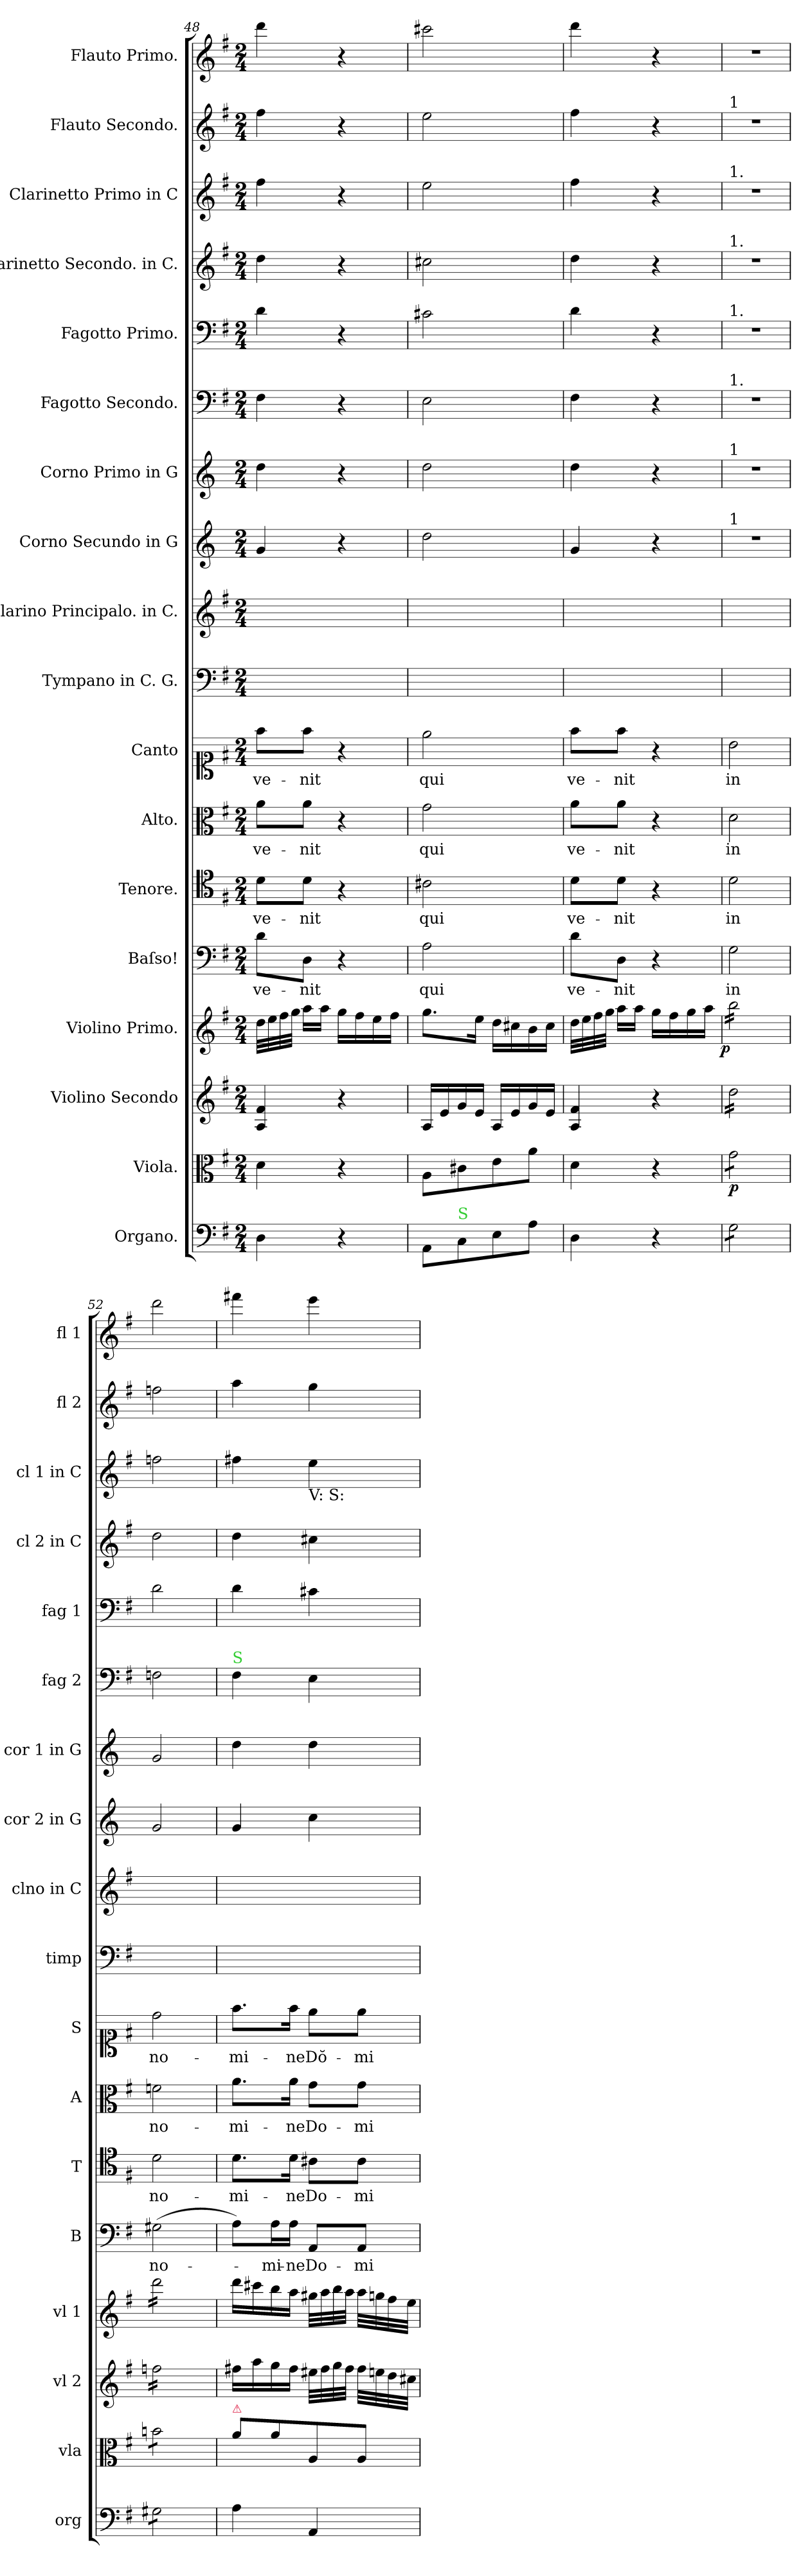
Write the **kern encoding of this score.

**kern	**kern	**dynam	**kern	**kern	**dynam	**kern	**text	**kern	**text	**kern	**text	**kern	**text	**kern	**kern	**kern	**kern	**kern	**kern	**kern	**kern	**kern	**kern
*part18	*part17	*part17	*part16	*part15	*part15	*part14	*part14	*part13	*part13	*part12	*part12	*part11	*part11	*part10	*part9	*part8	*part7	*part6	*part5	*part4	*part3	*part2	*part1
*staff18	*staff17	*staff17	*staff16	*staff15	*staff15	*staff14	*staff14	*staff13	*staff13	*staff12	*staff12	*staff11	*staff11	*staff10	*staff9	*staff8	*staff7	*staff6	*staff5	*staff4	*staff3	*staff2	*staff1
*I"Organo.	*I"Viola.	*	*I"Violino Secondo	*I"Violino Primo.	*	*I"Baſso!	*	*I"Tenore.	*	*I"Alto.	*	*I"Canto	*	*I"Tympano in C. G.	*I"Clarino Principalo. in C.	*I"Corno Secundo in G	*I"Corno Primo in G	*I"Fagotto Secondo.	*I"Fagotto Primo.	*I"Clarinetto Secondo. in C.	*I"Clarinetto Primo in C	*I"Flauto Secondo.	*I"Flauto Primo.
*I'org	*I'vla	*	*I'vl 2	*I'vl 1	*	*I'B	*	*I'T	*	*I'A	*	*I'S	*	*I'timp	*I'clno in C	*I'cor 2 in G	*I'cor 1 in G	*I'fag 2	*I'fag 1	*I'cl 2 in C	*I'cl 1 in C	*I'fl 2	*I'fl 1
*clefF4	*clefC3	*	*clefG2	*clefG2	*	*clefF4	*	*clefC4	*	*clefC3	*	*clefC1	*	*clefF4	*clefG2	*clefG2	*clefG2	*clefF4	*clefF4	*clefG2	*clefG2	*clefG2	*clefG2
*	*	*	*	*	*	*	*	*	*	*	*	*	*	*	*	*ITrd3c5	*ITrd3c5	*	*	*	*	*	*
*k[f#]	*k[f#]	*	*k[f#]	*k[f#]	*	*k[f#]	*	*k[f#]	*	*k[f#]	*	*k[f#]	*	*k[f#]	*k[f#]	*k[f#]	*k[f#]	*k[f#]	*k[f#]	*k[f#]	*k[f#]	*k[f#]	*k[f#]
*G:	*G:	*	*G:	*G:	*	*G:	*	*G:	*	*G:	*	*G:	*	*G:	*G:	*G:	*G:	*G:	*G:	*G:	*G:	*G:	*G:
*M2/4	*M2/4	*	*M2/4	*M2/4	*	*M2/4	*	*M2/4	*	*M2/4	*	*M2/4	*	*M2/4	*M2/4	*M2/4	*M2/4	*M2/4	*M2/4	*M2/4	*M2/4	*M2/4	*M2/4
=48	=48	=48	=48	=48	=48	=48	=48	=48	=48	=48	=48	=48	=48	=48	=48	=48	=48	=48	=48	=48	=48	=48	=48
4D\	4d\	.	4A/ 4f#/	32dd\LLL	.	8d\L	ve-	8d\L	ve-	8a\L	ve-	8ff#\L	ve-	2ryy	2ryy	4d/	4a\	4F#\	4d\	4dd\	4ff#\	4ff#\	4ddd\
.	.	.	.	32ee\	.	.	.	.	.	.	.	.	.	.	.	.	.	.	.	.	.	.	.
.	.	.	.	32ff#\	.	.	.	.	.	.	.	.	.	.	.	.	.	.	.	.	.	.	.
.	.	.	.	32gg\JJJ	.	.	.	.	.	.	.	.	.	.	.	.	.	.	.	.	.	.	.
.	.	.	.	16aa\LL	.	8D\J	-nit	8d\J	-nit	8a\J	-nit	8ff#\J	-nit	.	.	.	.	.	.	.	.	.	.
.	.	.	.	16aa\JJ	.	.	.	.	.	.	.	.	.	.	.	.	.	.	.	.	.	.	.
4r	4r	.	4r	16gg\LL	.	4r	.	4r	.	4r	.	4r	.	.	.	4r	4r	4r	4r	4r	4r	4r	4r
.	.	.	.	16ff#\	.	.	.	.	.	.	.	.	.	.	.	.	.	.	.	.	.	.	.
.	.	.	.	16ee\	.	.	.	.	.	.	.	.	.	.	.	.	.	.	.	.	.	.	.
.	.	.	.	16ff#\JJ	.	.	.	.	.	.	.	.	.	.	.	.	.	.	.	.	.	.	.
=49	=49	=49	=49	=49	=49	=49	=49	=49	=49	=49	=49	=49	=49	=49	=49	=49	=49	=49	=49	=49	=49	=49	=49
!	!	!	!	!	!	!	!LO:LY:i	!	!	!	!	!	!	!	!	!	!	!	!	!	!	!	!
8AA\L	8A\L	.	16A/LL	8.gg\L	.	2A\	qui	2c#X\	qui	2g\	qui	2ee\	qui	2ryy	2ryy	2a\	2a\	2E\	2c#X\	2cc#X\	2ee\	2ee\	2ccc#X\
.	.	.	16e/	.	.	.	.	.	.	.	.	.	.	.	.	.	.	.	.	.	.	.	.
!LO:TX:a:color=limegreen:t=S	!	!	!	!	!	!	!	!	!	!	!	!	!	!	!	!	!	!	!	!	!	!	!
8C\	8c#X\	.	16g/	.	.	.	.	.	.	.	.	.	.	.	.	.	.	.	.	.	.	.	.
.	.	.	16e/JJ	16ee\Jk	.	.	.	.	.	.	.	.	.	.	.	.	.	.	.	.	.	.	.
8E\	8e\	.	16A/LL	16dd\LL	.	.	.	.	.	.	.	.	.	.	.	.	.	.	.	.	.	.	.
.	.	.	16e/	16cc#X\	.	.	.	.	.	.	.	.	.	.	.	.	.	.	.	.	.	.	.
8A\J	8a\J	.	16g/	16b\	.	.	.	.	.	.	.	.	.	.	.	.	.	.	.	.	.	.	.
.	.	.	16e/JJ	16cc#\JJ	.	.	.	.	.	.	.	.	.	.	.	.	.	.	.	.	.	.	.
=50	=50	=50	=50	=50	=50	=50	=50	=50	=50	=50	=50	=50	=50	=50	=50	=50	=50	=50	=50	=50	=50	=50	=50
!	!	!	!	!	!	!	!LO:LY:i	!	!	!	!	!	!	!	!	!	!	!	!	!	!	!	!
4D\	4d\	.	4A/ 4f#/	32dd\LLL	.	8d\L	ve-	8d\L	ve-	8a\L	ve-	8ff#\L	ve-	2ryy	2ryy	4d/	4a\	4F#\	4d\	4dd\	4ff#\	4ff#\	4ddd\
.	.	.	.	32ee\	.	.	.	.	.	.	.	.	.	.	.	.	.	.	.	.	.	.	.
.	.	.	.	32ff#\	.	.	.	.	.	.	.	.	.	.	.	.	.	.	.	.	.	.	.
.	.	.	.	32gg\JJJ	.	.	.	.	.	.	.	.	.	.	.	.	.	.	.	.	.	.	.
!	!	!	!	!	!	!	!LO:LY:i	!	!	!	!	!	!	!	!	!	!	!	!	!	!	!	!
.	.	.	.	16aa\LL	.	8D\J	-nit	8d\J	-nit	8a\J	-nit	8ff#\J	-nit	.	.	.	.	.	.	.	.	.	.
.	.	.	.	16aa\JJ	.	.	.	.	.	.	.	.	.	.	.	.	.	.	.	.	.	.	.
4r	4r	.	4r	16gg\LL	.	4r	.	4r	.	4r	.	4r	.	.	.	4r	4r	4r	4r	4r	4r	4r	4r
.	.	.	.	16ff#\	.	.	.	.	.	.	.	.	.	.	.	.	.	.	.	.	.	.	.
.	.	.	.	16gg\	.	.	.	.	.	.	.	.	.	.	.	.	.	.	.	.	.	.	.
.	.	.	.	16aa\JJ	.	.	.	.	.	.	.	.	.	.	.	.	.	.	.	.	.	.	.
=51	=51	=51	=51	=51	=51	=51	=51	=51	=51	=51	=51	=51	=51	=51	=51	=51	=51	=51	=51	=51	=51	=51	=51
!	!	!	!	!	!	!	!	!	!	!	!	!	!	!	!	!	!	!	!	!	!	!LO:TX:a:t=1	!
!	!	!	!	!	!	!	!	!	!	!	!	!	!	!	!	!	!	!	!	!	!LO:TX:a:t=1.	!	!
!	!	!	!	!	!	!	!	!	!	!	!	!	!	!	!	!	!	!	!	!LO:TX:a:t=1.	!	!	!
!	!	!	!	!	!	!	!	!	!	!	!	!	!	!	!	!	!	!	!LO:TX:a:t=1.	!	!	!	!
!	!	!	!	!	!	!	!	!	!	!	!	!	!	!	!	!	!	!LO:TX:a:t=1.	!	!	!	!	!
!	!	!	!	!	!	!	!	!	!	!	!	!	!	!	!	!	!LO:TX:a:t=1	!	!	!	!	!	!
!	!	!	!	!	!	!	!	!	!	!	!	!	!	!	!	!LO:TX:a:t=1	!	!	!	!	!	!	!
!	!	!	!	!	!LO:DY:rj	!	!	!	!	!	!	!	!	!	!	!	!	!	!	!	!	!	!
*tremolo	*	*	*	*	*	*	*	*	*	*	*	*	*	*	*	*	*	*	*	*	*	*	*
*	*tremolo	*	*	*	*	*	*	*	*	*	*	*	*	*	*	*	*	*	*	*	*	*	*
*	*	*	*tremolo	*	*	*	*	*	*	*	*	*	*	*	*	*	*	*	*	*	*	*	*
*	*	*	*	*tremolo	*	*	*	*	*	*	*	*	*	*	*	*	*	*	*	*	*	*	*
8G\L	8g\L	p	16dd\LL	16bb\LL	p.	2G\	in	2d\	in	2d\	in	2b\	in	2ryy	2ryy	2r	2r	2r	2r	2r	2r	2r	2r
.	.	.	16dd\	16bb\	.	.	.	.	.	.	.	.	.	.	.	.	.	.	.	.	.	.	.
8G\	8g\	.	16dd\	16bb\	.	.	.	.	.	.	.	.	.	.	.	.	.	.	.	.	.	.	.
.	.	.	16dd\	16bb\	.	.	.	.	.	.	.	.	.	.	.	.	.	.	.	.	.	.	.
8G\	8g\	.	16dd\	16bb\	.	.	.	.	.	.	.	.	.	.	.	.	.	.	.	.	.	.	.
.	.	.	16dd\	16bb\	.	.	.	.	.	.	.	.	.	.	.	.	.	.	.	.	.	.	.
8G\J	8g\J	.	16dd\	16bb\	.	.	.	.	.	.	.	.	.	.	.	.	.	.	.	.	.	.	.
.	.	.	16dd\JJ	16bb\JJ	.	.	.	.	.	.	.	.	.	.	.	.	.	.	.	.	.	.	.
=52	=52	=52	=52	=52	=52	=52	=52	=52	=52	=52	=52	=52	=52	=52	=52	=52	=52	=52	=52	=52	=52	=52	=52
8G#X\L	8bn\L	.	16ffn\LL	16ddd\LL	f&colon;	(2G#X\	no-	2d\	no-	2fn\	no-	2dd\	no-	2ryy	2ryy	2d/	2d/	2Fn\	2d\	2dd\	2ffn\	2ffn\	2ddd\
.	.	.	16ffn\	16ddd\	.	.	.	.	.	.	.	.	.	.	.	.	.	.	.	.	.	.	.
8G#X\	8bn\	.	16ffn\	16ddd\	.	.	.	.	.	.	.	.	.	.	.	.	.	.	.	.	.	.	.
.	.	.	16ffn\	16ddd\	.	.	.	.	.	.	.	.	.	.	.	.	.	.	.	.	.	.	.
8G#X\	8bn\	.	16ffn\	16ddd\	.	.	.	.	.	.	.	.	.	.	.	.	.	.	.	.	.	.	.
.	.	.	16ffn\	16ddd\	.	.	.	.	.	.	.	.	.	.	.	.	.	.	.	.	.	.	.
8G#X\J	8bn\J	.	16ffn\	16ddd\	.	.	.	.	.	.	.	.	.	.	.	.	.	.	.	.	.	.	.
*	*Xtremolo	*	*	*	*	*	*	*	*	*	*	*	*	*	*	*	*	*	*	*	*	*	*
*Xtremolo	*	*	*	*	*	*	*	*	*	*	*	*	*	*	*	*	*	*	*	*	*	*	*
.	.	.	16ffn\JJ	16ddd\JJ	.	.	.	.	.	.	.	.	.	.	.	.	.	.	.	.	.	.	.
*	*	*	*	*Xtremolo	*	*	*	*	*	*	*	*	*	*	*	*	*	*	*	*	*	*	*
*	*	*	*Xtremolo	*	*	*	*	*	*	*	*	*	*	*	*	*	*	*	*	*	*	*	*
=53	=53	=53	=53	=53	=53	=53	=53	=53	=53	=53	=53	=53	=53	=53	=53	=53	=53	=53	=53	=53	=53	=53	=53
!	!	!	!	!	!	!	!	!	!	!	!	!	!	!	!	!	!	!LO:TX:a:color=limegreen:t=S	!	!	!	!	!
!	!LO:TX:a:color=crimson:t=⚠	!	!	!	!	!	!	!	!	!	!	!	!	!	!	!	!	!	!	!	!	!	!
4A\	8a\L	.	16ff#X\LL	16ddd\LL	.	8A\L)	.	8.d\L	-mi-	8.a\L	-mi-	8.ff#\L	-mi-	2ryy	2ryy	4d/	4a\	4F#\	4d\	4dd\	4ff#X\	4aa\	4fff#X\
.	.	.	16aa\	16ccc#X\	.	.	.	.	.	.	.	.	.	.	.	.	.	.	.	.	.	.	.
.	8a\	.	16gg\	16bb\	.	16A\L	-mi-	.	.	.	.	.	.	.	.	.	.	.	.	.	.	.	.
.	.	.	16ff#\JJ	16aa\JJ	.	16A\JJ	-ne	16d\Jk	-ne	16a\Jk	-ne	16ff#\Jk	-ne	.	.	.	.	.	.	.	.	.	.
!	!	!	!	!	!	!	!	!	!	!	!	!	!	!	!	!	!	!	!	!	!LO:TX:b:t=V&colon; S&colon;	!	!
4AA/	8A/	.	32ee#X\LLL	32gg#X\LLL	.	8AA/L	Do-	8c#X\L	Do-	8g\L	Do-	8ee\L	Dŏ-	.	.	4g\	4a\	4E\	4c#X\	4cc#X\	4ee\	4gg\	4eee\
.	.	.	32ff#\	32aa\	.	.	.	.	.	.	.	.	.	.	.	.	.	.	.	.	.	.	.
.	.	.	32gg\	32bb\	.	.	.	.	.	.	.	.	.	.	.	.	.	.	.	.	.	.	.
.	.	.	32ff#\JJJ	32aa\JJJ	.	.	.	.	.	.	.	.	.	.	.	.	.	.	.	.	.	.	.
.	8A/J	.	32ff#\LLL	32aa\LLL	.	8AA/J	-mi-	8c#\J	-mi-	8g\J	-mi-	8ee\J	-mi-	.	.	.	.	.	.	.	.	.	.
.	.	.	32een\	32ggn\	.	.	.	.	.	.	.	.	.	.	.	.	.	.	.	.	.	.	.
.	.	.	32dd\	32ff#\	.	.	.	.	.	.	.	.	.	.	.	.	.	.	.	.	.	.	.
.	.	.	32cc#X\JJJ	32ee\JJJ	.	.	.	.	.	.	.	.	.	.	.	.	.	.	.	.	.	.	.
=	=	=	=	=	=	=	=	=	=	=	=	=	=	=	=	=	=	=	=	=	=	=	=
*-	*-	*-	*-	*-	*-	*-	*-	*-	*-	*-	*-	*-	*-	*-	*-	*-	*-	*-	*-	*-	*-	*-	*-
